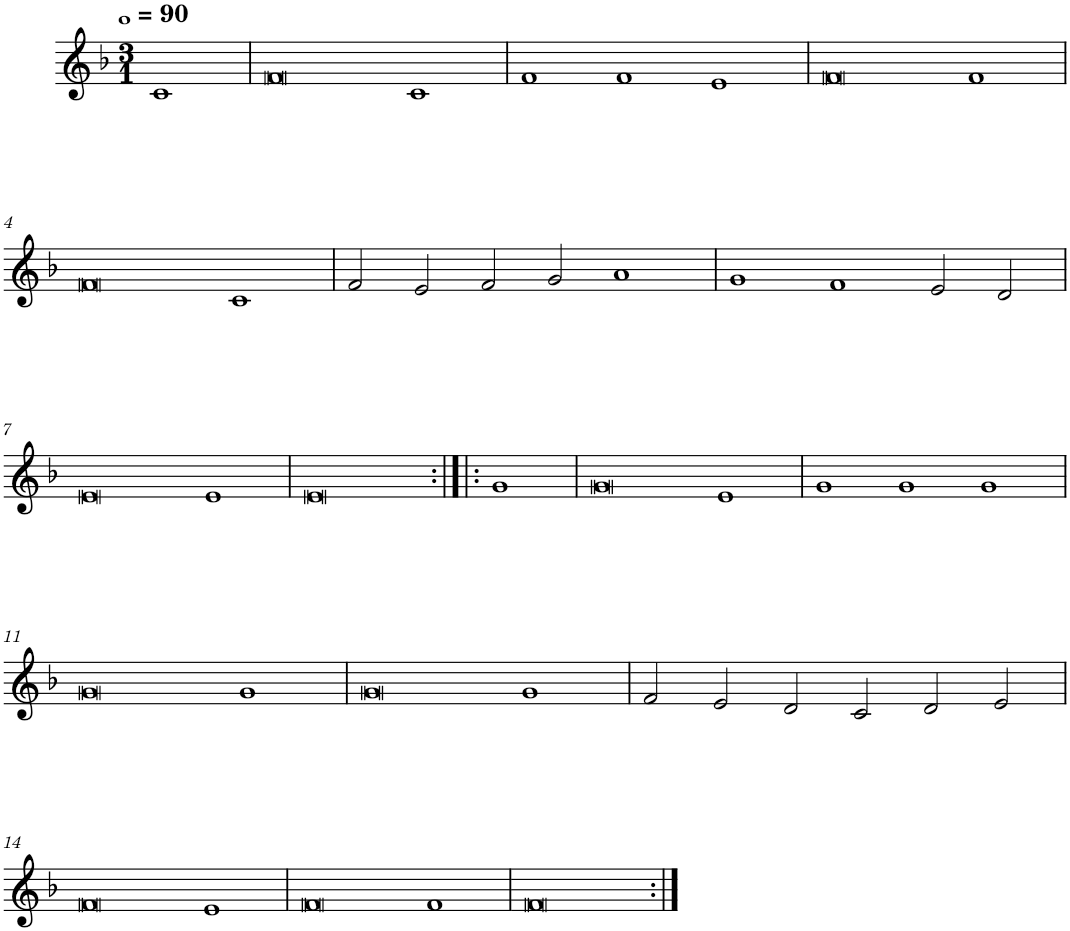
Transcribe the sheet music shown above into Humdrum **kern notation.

**kern
*part1
*staff1
*I"Quatre parties
*clefG2
*k[b-]
*M3/1
*MM360
=
1c
=1
0f
1c
=2
1f
1f
1e
=3
0f
1f
!!LO:LB:g=z
=4
0f
1c
=5
2f/
2e/
2f/
2g/
1a
=6
1g
1f
2e/
2d/
!!LO:LB:g=z
=7
0e
1e
=8
0e
1g
=9
0g
1e
=10
1g
1g
1g
!!LO:LB:g=z
=11
0g
1g
=12
0g
1g
=13
2f/
2e/
2d/
2c/
2d/
2e/
!!LO:LB:g=z
=14
0f
1e
=15
0f
1f
=16
0f
=:|!
*-
